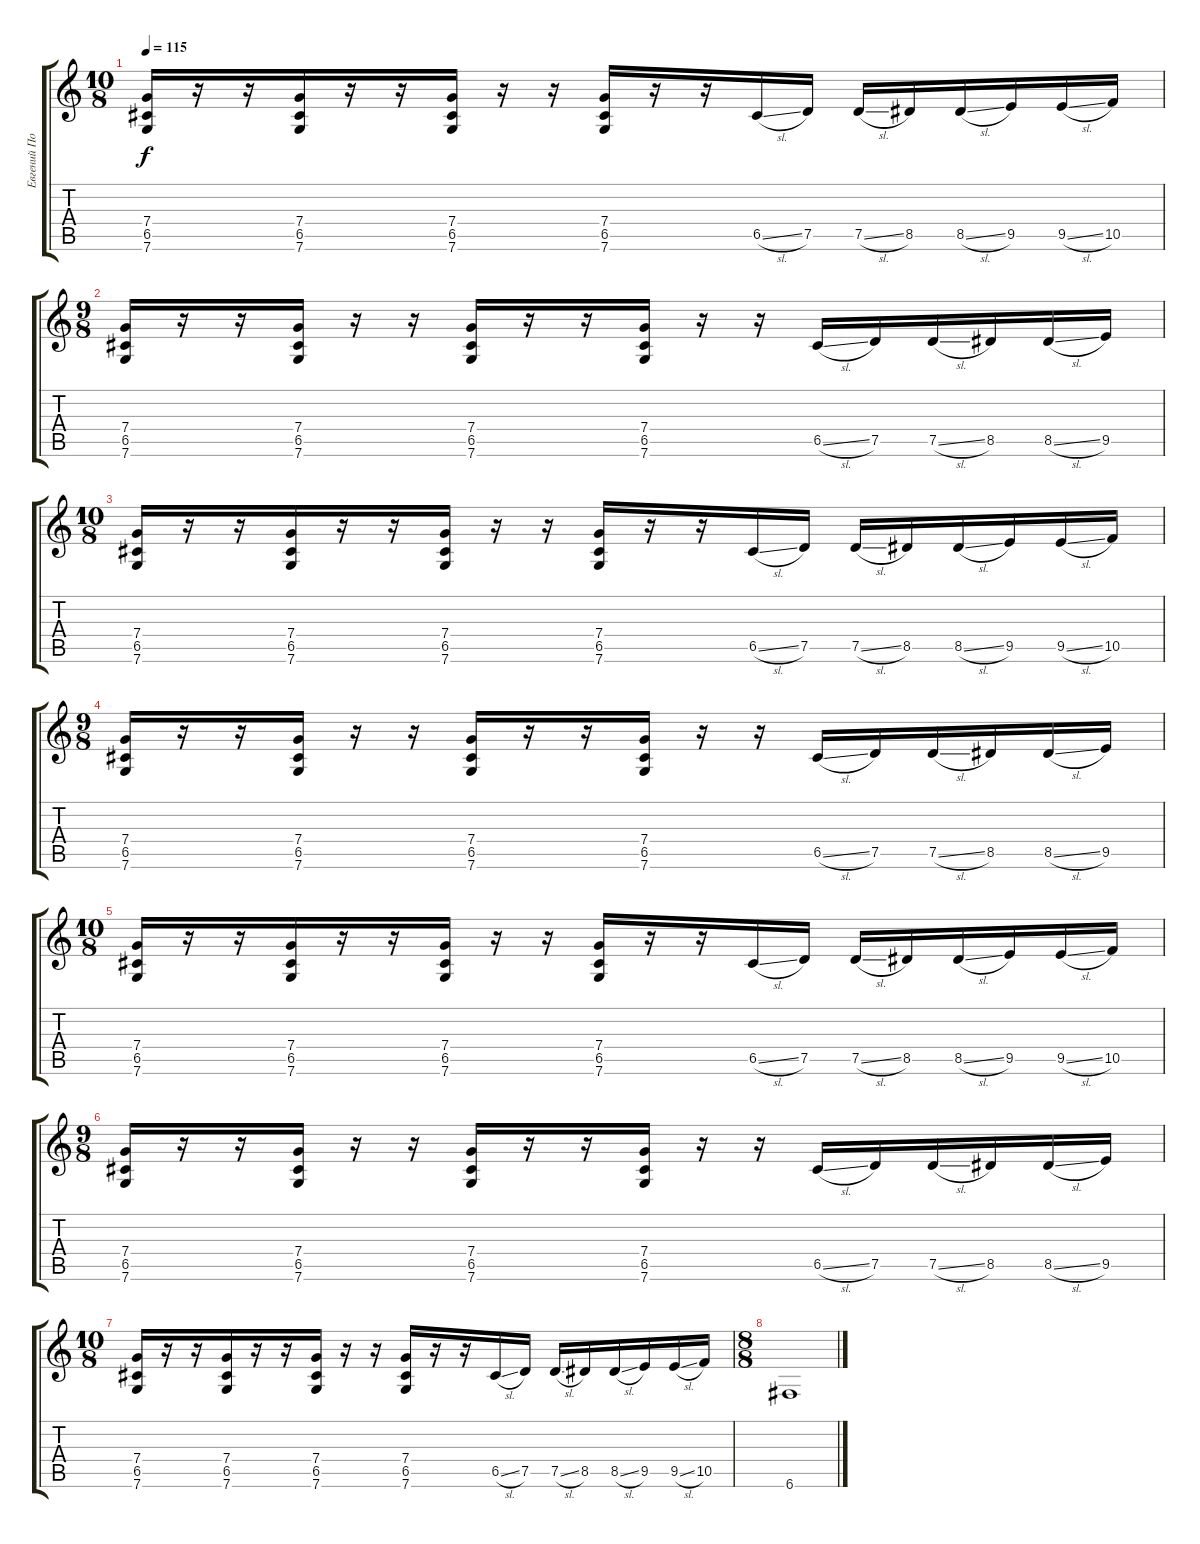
\track ("Евгений Потехин ( PJ )" "Евгений По") {instrument distortionguitar}
\staff {score tabs}
\tuning (D4 A3 F3 C3 G2 C2) {hide}
\ts (10 8)
\tempo 115
\clef g2
\ks c
(7.4 6.5 7.6).16{dy f} r.16 r.16 (7.4 6.5 7.6).16 r.16 r.16 (7.4 6.5 7.6).16 r.16 r.16 (7.4 6.5 7.6).16 r.16 r.16 6.5{sl}.16 7.5.16 7.5{sl}.16 8.5.16 8.5{sl}.16 9.5.16 9.5{sl}.16 10.5.16 |
\ts (9 8)
(7.4 6.5 7.6).16 r.16 r.16 (7.4 6.5 7.6).16 r.16 r.16 (7.4 6.5 7.6).16 r.16 r.16 (7.4 6.5 7.6).16 r.16 r.16 6.5{sl}.16 7.5.16 7.5{sl}.16 8.5.16 8.5{sl}.16 9.5.16 |
\ts (10 8)
(7.4 6.5 7.6).16 r.16 r.16 (7.4 6.5 7.6).16 r.16 r.16 (7.4 6.5 7.6).16 r.16 r.16 (7.4 6.5 7.6).16 r.16 r.16 6.5{sl}.16 7.5.16 7.5{sl}.16 8.5.16 8.5{sl}.16 9.5.16 9.5{sl}.16 10.5.16 |
\ts (9 8)
(7.4 6.5 7.6).16 r.16 r.16 (7.4 6.5 7.6).16 r.16 r.16 (7.4 6.5 7.6).16 r.16 r.16 (7.4 6.5 7.6).16 r.16 r.16 6.5{sl}.16 7.5.16 7.5{sl}.16 8.5.16 8.5{sl}.16 9.5.16 |
\ts (10 8)
(7.4 6.5 7.6).16 r.16 r.16 (7.4 6.5 7.6).16 r.16 r.16 (7.4 6.5 7.6).16 r.16 r.16 (7.4 6.5 7.6).16 r.16 r.16 6.5{sl}.16 7.5.16 7.5{sl}.16 8.5.16 8.5{sl}.16 9.5.16 9.5{sl}.16 10.5.16 |
\ts (9 8)
(7.4 6.5 7.6).16 r.16 r.16 (7.4 6.5 7.6).16 r.16 r.16 (7.4 6.5 7.6).16 r.16 r.16 (7.4 6.5 7.6).16 r.16 r.16 6.5{sl}.16 7.5.16 7.5{sl}.16 8.5.16 8.5{sl}.16 9.5.16 |
\ts (10 8)
(7.4 6.5 7.6).16 r.16 r.16 (7.4 6.5 7.6).16 r.16 r.16 (7.4 6.5 7.6).16 r.16 r.16 (7.4 6.5 7.6).16 r.16 r.16 6.5{sl}.16 7.5.16 7.5{sl}.16 8.5.16 8.5{sl}.16 9.5.16 9.5{sl}.16 10.5.16 |
\ts (8 8)
6.6.1
